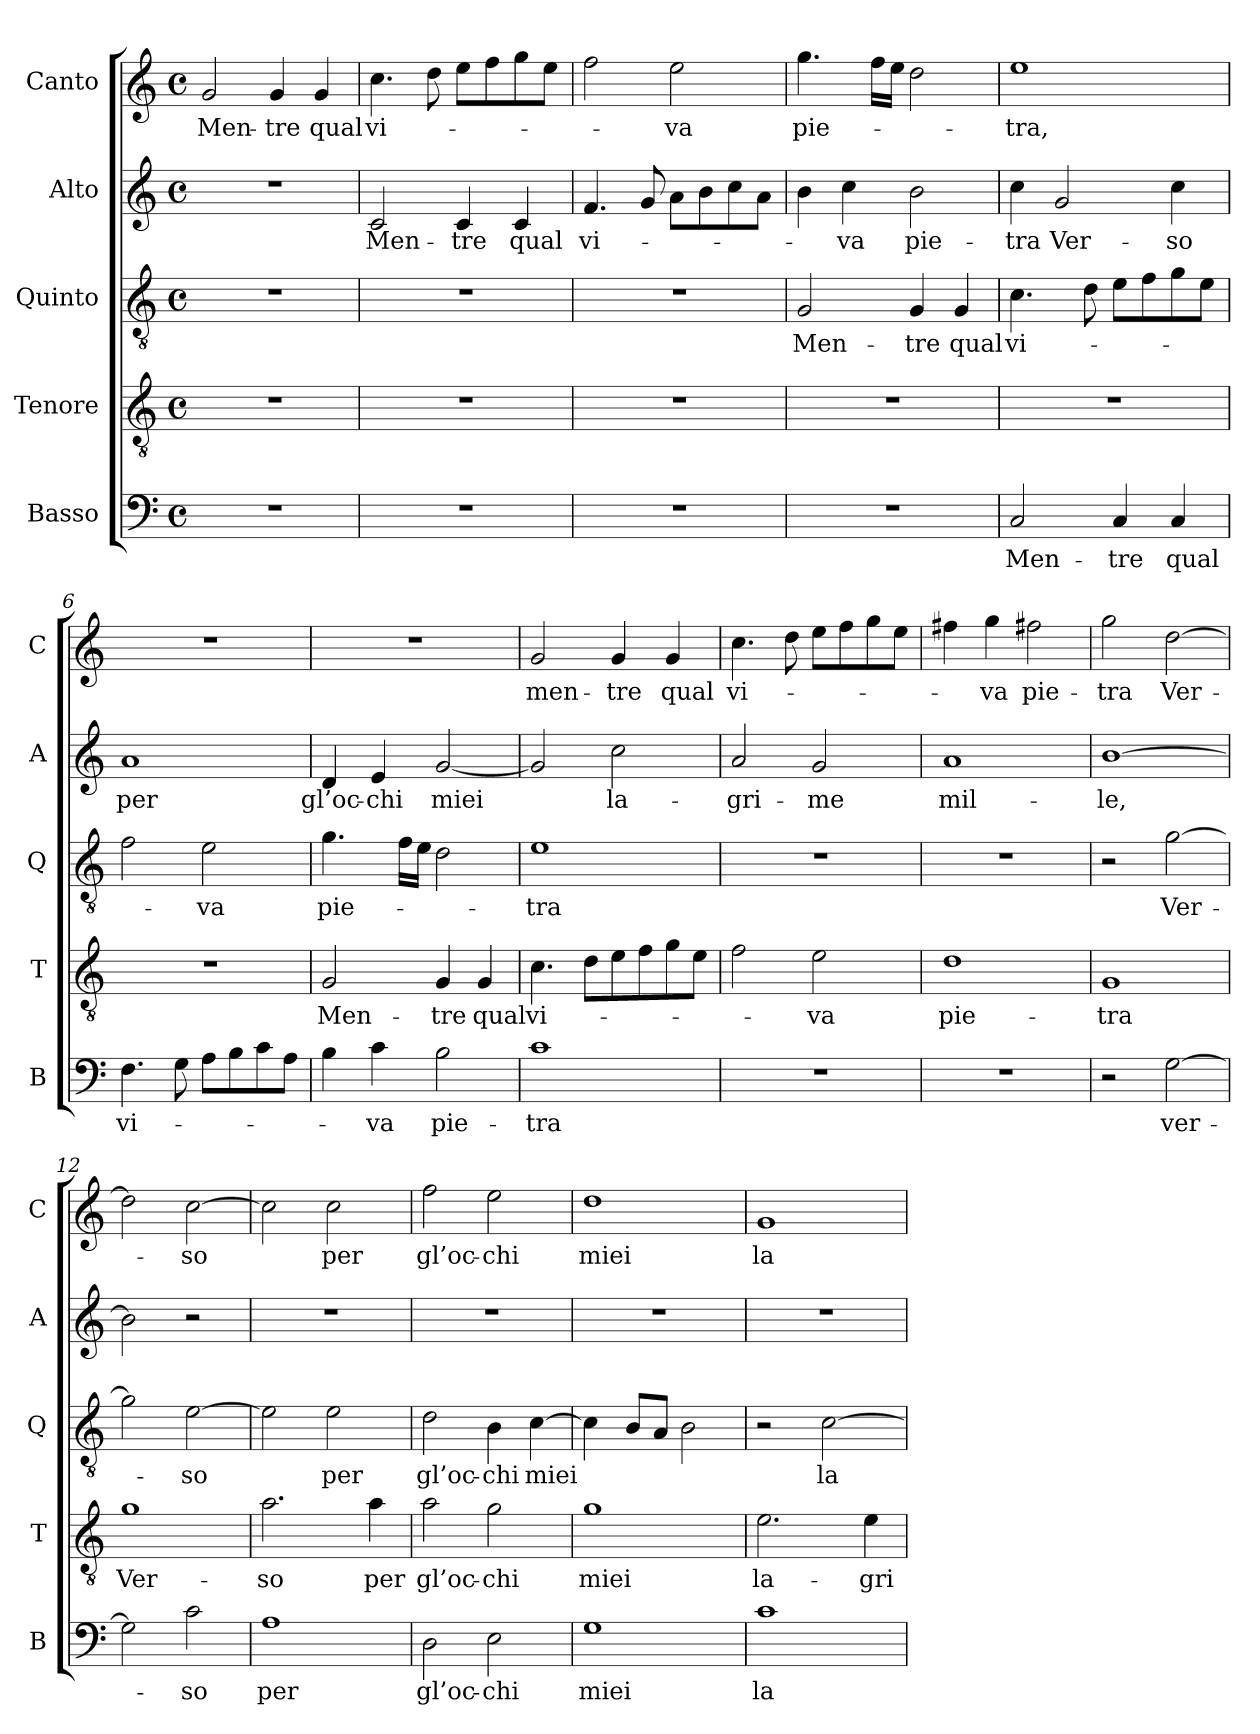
**kern	**text	**kern	**text	**kern	**text	**kern	**text	**kern	**text
*part5	*part5	*part4	*part4	*part3	*part3	*part2	*part2	*part1	*part1
*staff5	*staff5	*staff4	*staff4	*staff3	*staff3	*staff2	*staff2	*staff1	*staff1
*I"Basso	*	*I"Tenore	*	*I"Quinto	*	*I"Alto	*	*I"Canto	*
*I'B	*	*I'T	*	*I'Q	*	*I'A	*	*I'C	*
*clefF4	*	*clefGv2	*	*clefGv2	*	*clefG2	*	*clefG2	*
*k[]	*	*k[]	*	*k[]	*	*k[]	*	*k[]	*
*C:	*	*C:	*	*C:	*	*C:	*	*C:	*
*M4/4	*	*M4/4	*	*M4/4	*	*M4/4	*	*M4/4	*
*met(c)	*	*met(c)	*	*met(c)	*	*met(c)	*	*met(c)	*
=1	=1	=1	=1	=1	=1	=1	=1	=1	=1
1r	.	1r	.	1r	.	1r	.	2g	Men-
.	.	.	.	.	.	.	.	4g	-tre
.	.	.	.	.	.	.	.	4g	-qual
=2	=2	=2	=2	=2	=2	=2	=2	=2	=2
1r	.	1r	.	1r	.	2c	Men-	4.cc	vi-
.	.	.	.	.	.	.	.	8dd	.
.	.	.	.	.	.	4c	-tre	8eeL	.
.	.	.	.	.	.	.	.	8ff	.
.	.	.	.	.	.	4c	-qual	8gg	.
.	.	.	.	.	.	.	.	8eeJ	.
=3	=3	=3	=3	=3	=3	=3	=3	=3	=3
1r	.	1r	.	1r	.	4.f	vi-	2ff	.
.	.	.	.	.	.	8g	.	.	.
.	.	.	.	.	.	8aL	.	2ee	-va
.	.	.	.	.	.	8b	.	.	.
.	.	.	.	.	.	8cc	.	.	.
.	.	.	.	.	.	8aJ	.	.	.
=4	=4	=4	=4	=4	=4	=4	=4	=4	=4
1r	.	1r	.	2G	Men-	4b	.	4.gg	pie-
.	.	.	.	.	.	4cc	-va	.	.
.	.	.	.	.	.	.	.	16ffLL	.
.	.	.	.	.	.	.	.	16eeJJ	.
.	.	.	.	4G	-tre	2b	pie-	2dd	.
.	.	.	.	4G	-qual	.	.	.	.
=5	=5	=5	=5	=5	=5	=5	=5	=5	=5
2C	Men-	1r	.	4.c	vi-	4cc	-tra	1ee	-tra,
.	.	.	.	.	.	2g	Ver-	.	.
.	.	.	.	8d	.	.	.	.	.
4C	-tre	.	.	8eL	.	.	.	.	.
.	.	.	.	8f	.	.	.	.	.
4C	-qual	.	.	8g	.	4cc	-so	.	.
.	.	.	.	8eJ	.	.	.	.	.
=6	=6	=6	=6	=6	=6	=6	=6	=6	=6
4.F	vi-	1r	.	2f	.	1a	-per	1r	.
8G	.	.	.	.	.	.	.	.	.
8AL	.	.	.	2e	-va	.	.	.	.
8B	.	.	.	.	.	.	.	.	.
8c	.	.	.	.	.	.	.	.	.
8AJ	.	.	.	.	.	.	.	.	.
!!LO:LB:g=z
=7	=7	=7	=7	=7	=7	=7	=7	=7	=7
4B	.	2G	Men-	4.g	pie-	4d	gl’oc-	1r	.
4c	-va	.	.	.	.	4e	-chi	.	.
.	.	.	.	16fLL	.	.	.	.	.
.	.	.	.	16eJJ	.	.	.	.	.
2B	pie-	4G	-tre	2d	.	[2g	-miei	.	.
.	.	4G	-qual	.	.	.	.	.	.
=8	=8	=8	=8	=8	=8	=8	=8	=8	=8
1c	-tra	4.c	vi-	1e	-tra	2g]	.	2g	men-
.	.	8dL	.	.	.	.	.	.	.
.	.	8e	.	.	.	2cc	la-	4g	-tre
.	.	8f	.	.	.	.	.	.	.
.	.	8g	.	.	.	.	.	4g	-qual
.	.	8eJ	.	.	.	.	.	.	.
=9	=9	=9	=9	=9	=9	=9	=9	=9	=9
1r	.	2f	.	1r	.	2a	gri-	4.cc	vi-
.	.	.	.	.	.	.	.	8dd	.
.	.	2e	-va	.	.	2g	-me	8eeL	.
.	.	.	.	.	.	.	.	8ff	.
.	.	.	.	.	.	.	.	8gg	.
.	.	.	.	.	.	.	.	8eeJ	.
=10	=10	=10	=10	=10	=10	=10	=10	=10	=10
1r	.	1d	pie-	1r	.	1a	mil-	4ff#X	.
.	.	.	.	.	.	.	.	4gg	-va
.	.	.	.	.	.	.	.	2ff#X	pie-
=11	=11	=11	=11	=11	=11	=11	=11	=11	=11
2r	.	1G	-tra	2r	.	[1b	-le,	2gg	-tra
[2G	ver-	.	.	[2g	Ver-	.	.	[2dd	Ver-
=12	=12	=12	=12	=12	=12	=12	=12	=12	=12
2G]	.	1g	Ver-	2g]	.	2b]	.	2dd]	.
2c	-so	.	.	[2e	-so	2r	.	[2cc	-so
=13	=13	=13	=13	=13	=13	=13	=13	=13	=13
1A	-per	2.a	-so	2e]	.	1r	.	2cc]	.
.	.	.	.	2e	-per	.	.	2cc	-per
.	.	4a	-per	.	.	.	.	.	.
=14	=14	=14	=14	=14	=14	=14	=14	=14	=14
2D	gl’oc-	2a	gl’oc-	2d	gl’oc-	1r	.	2ff	gl’oc-
2E	-chi	2g	-chi	4B	-chi	.	.	2ee	-chi
.	.	.	.	[4c	-miei	.	.	.	.
!!LO:PB:g=z
=15	=15	=15	=15	=15	=15	=15	=15	=15	=15
1G	-miei	1g	-miei	4c]	.	1r	.	1dd	-miei
.	.	.	.	8BL	.	.	.	.	.
.	.	.	.	8AJ	.	.	.	.	.
.	.	.	.	2B	.	.	.	.	.
=16	=16	=16	=16	=16	=16	=16	=16	=16	=16
1c	la-	2.e	la-	2r	.	1r	.	1g	la-
.	.	.	.	[2c	la-	.	.	.	.
.	.	4e	gri-	.	.	.	.	.	.
=	=	=	=	=	=	=	=	=	=
*-	*-	*-	*-	*-	*-	*-	*-	*-	*-
